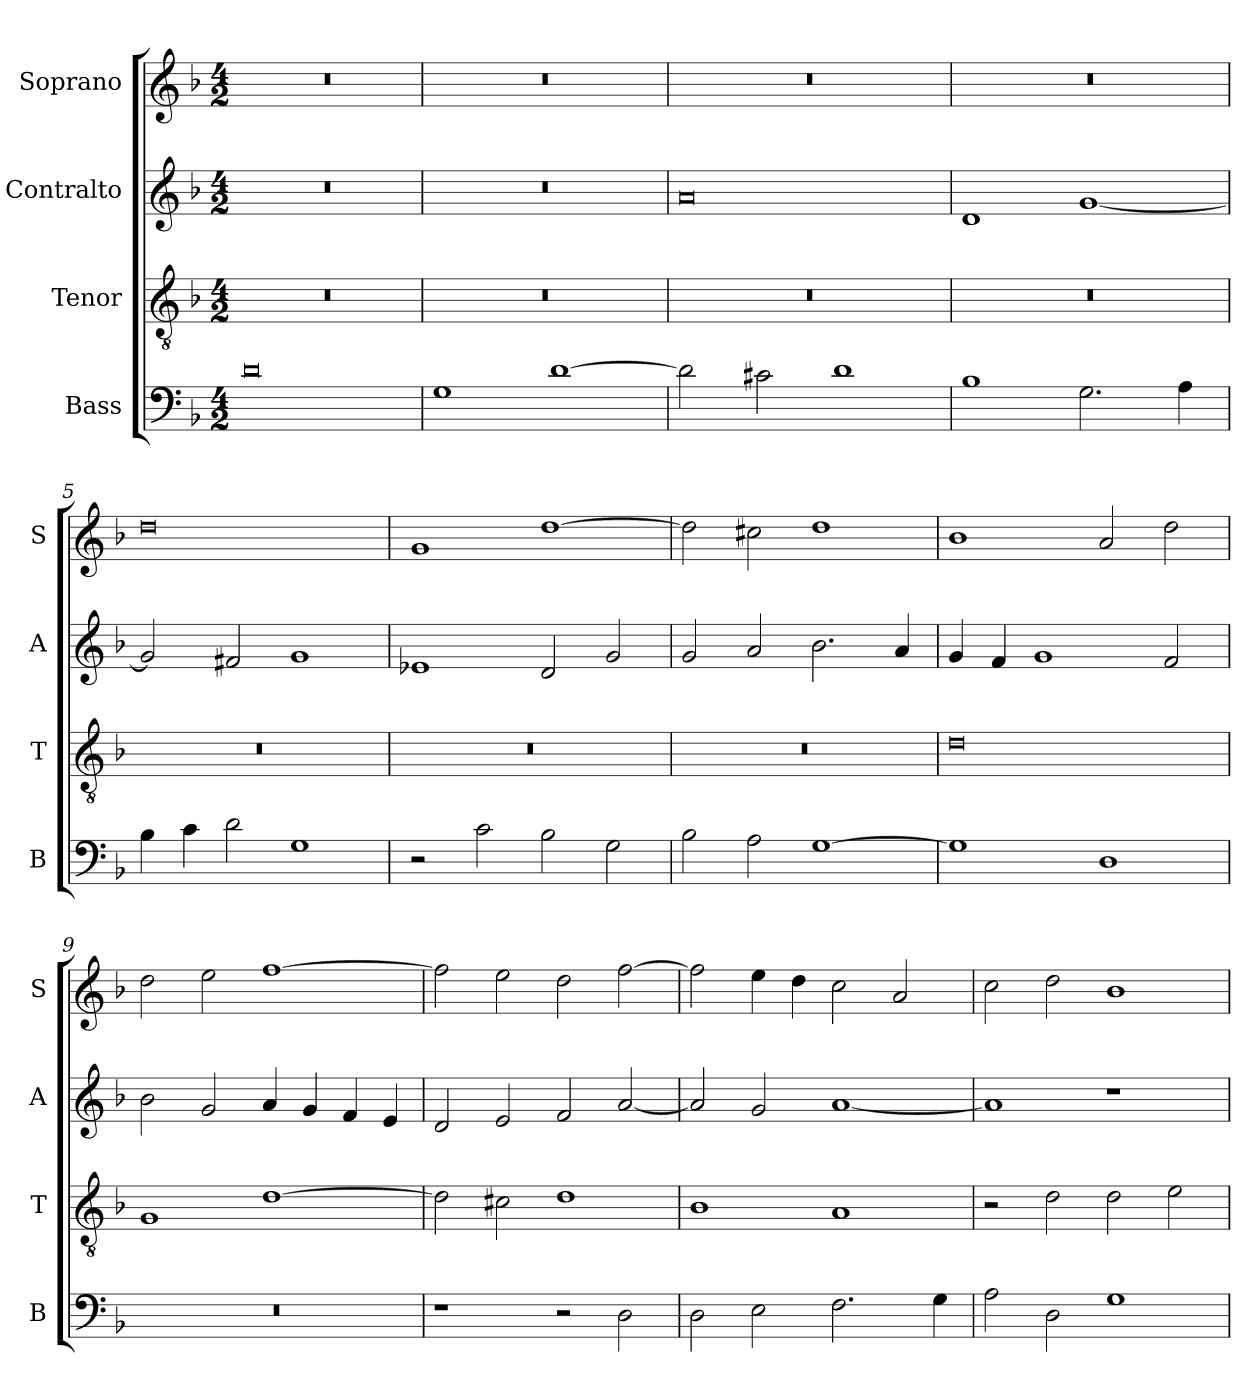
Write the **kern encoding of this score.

**kern	**kern	**kern	**kern
*part4	*part3	*part2	*part1
*staff4	*staff3	*staff2	*staff1
*I"Bass	*I"Tenor	*I"Contralto	*I"Soprano
*I'B	*I'T	*I'A	*I'S
*clefF4	*clefGv2	*clefG2	*clefG2
*k[b-]	*k[b-]	*k[b-]	*k[b-]
*D:aeo	*D:aeo	*D:aeo	*D:aeo
*M4/2	*M4/2	*M4/2	*M4/2
=1	=1	=1	=1
0d	0r	0r	0r
=2	=2	=2	=2
1G	0r	0r	0r
[1d	.	.	.
=3	=3	=3	=3
2d]	0r	0a	0r
2c#X	.	.	.
1d	.	.	.
=4	=4	=4	=4
1B-	0r	1d	0r
2.G	.	[1g	.
4A	.	.	.
=5	=5	=5	=5
4B-	0r	2g]	0dd
4c	.	.	.
2d	.	2f#X	.
1G	.	1g	.
=6	=6	=6	=6
2r	0r	1e-X	1g
2c	.	.	.
2B-	.	2d	[1dd
2G	.	2g	.
=7	=7	=7	=7
2B-	0r	2g	2dd]
2A	.	2a	2cc#X
[1G	.	2.b-	1dd
.	.	4a	.
=8	=8	=8	=8
1G]	0d	4g	1b-
.	.	4f	.
.	.	1g	.
1D	.	.	2a
.	.	2f	2dd
=9	=9	=9	=9
0r	1G	2b-	2dd
.	.	2g	2ee
.	[1d	4a	[1ff
.	.	4g	.
.	.	4f	.
.	.	4e	.
=10	=10	=10	=10
1r	2d]	2d	2ff]
.	2c#X	2e	2ee
2r	1d	2f	2dd
2D	.	[2a	[2ff
=11	=11	=11	=11
2D	1B-	2a]	2ff]
2E	.	2g	4ee
.	.	.	4dd
2.F	1A	[1a	2cc
.	.	.	2a
4G	.	.	.
=12	=12	=12	=12
2A	2r	1a]	2cc
2D	2d	.	2dd
1G	2d	1r	1b-
.	2e	.	.
=	=	=	=
*-	*-	*-	*-
